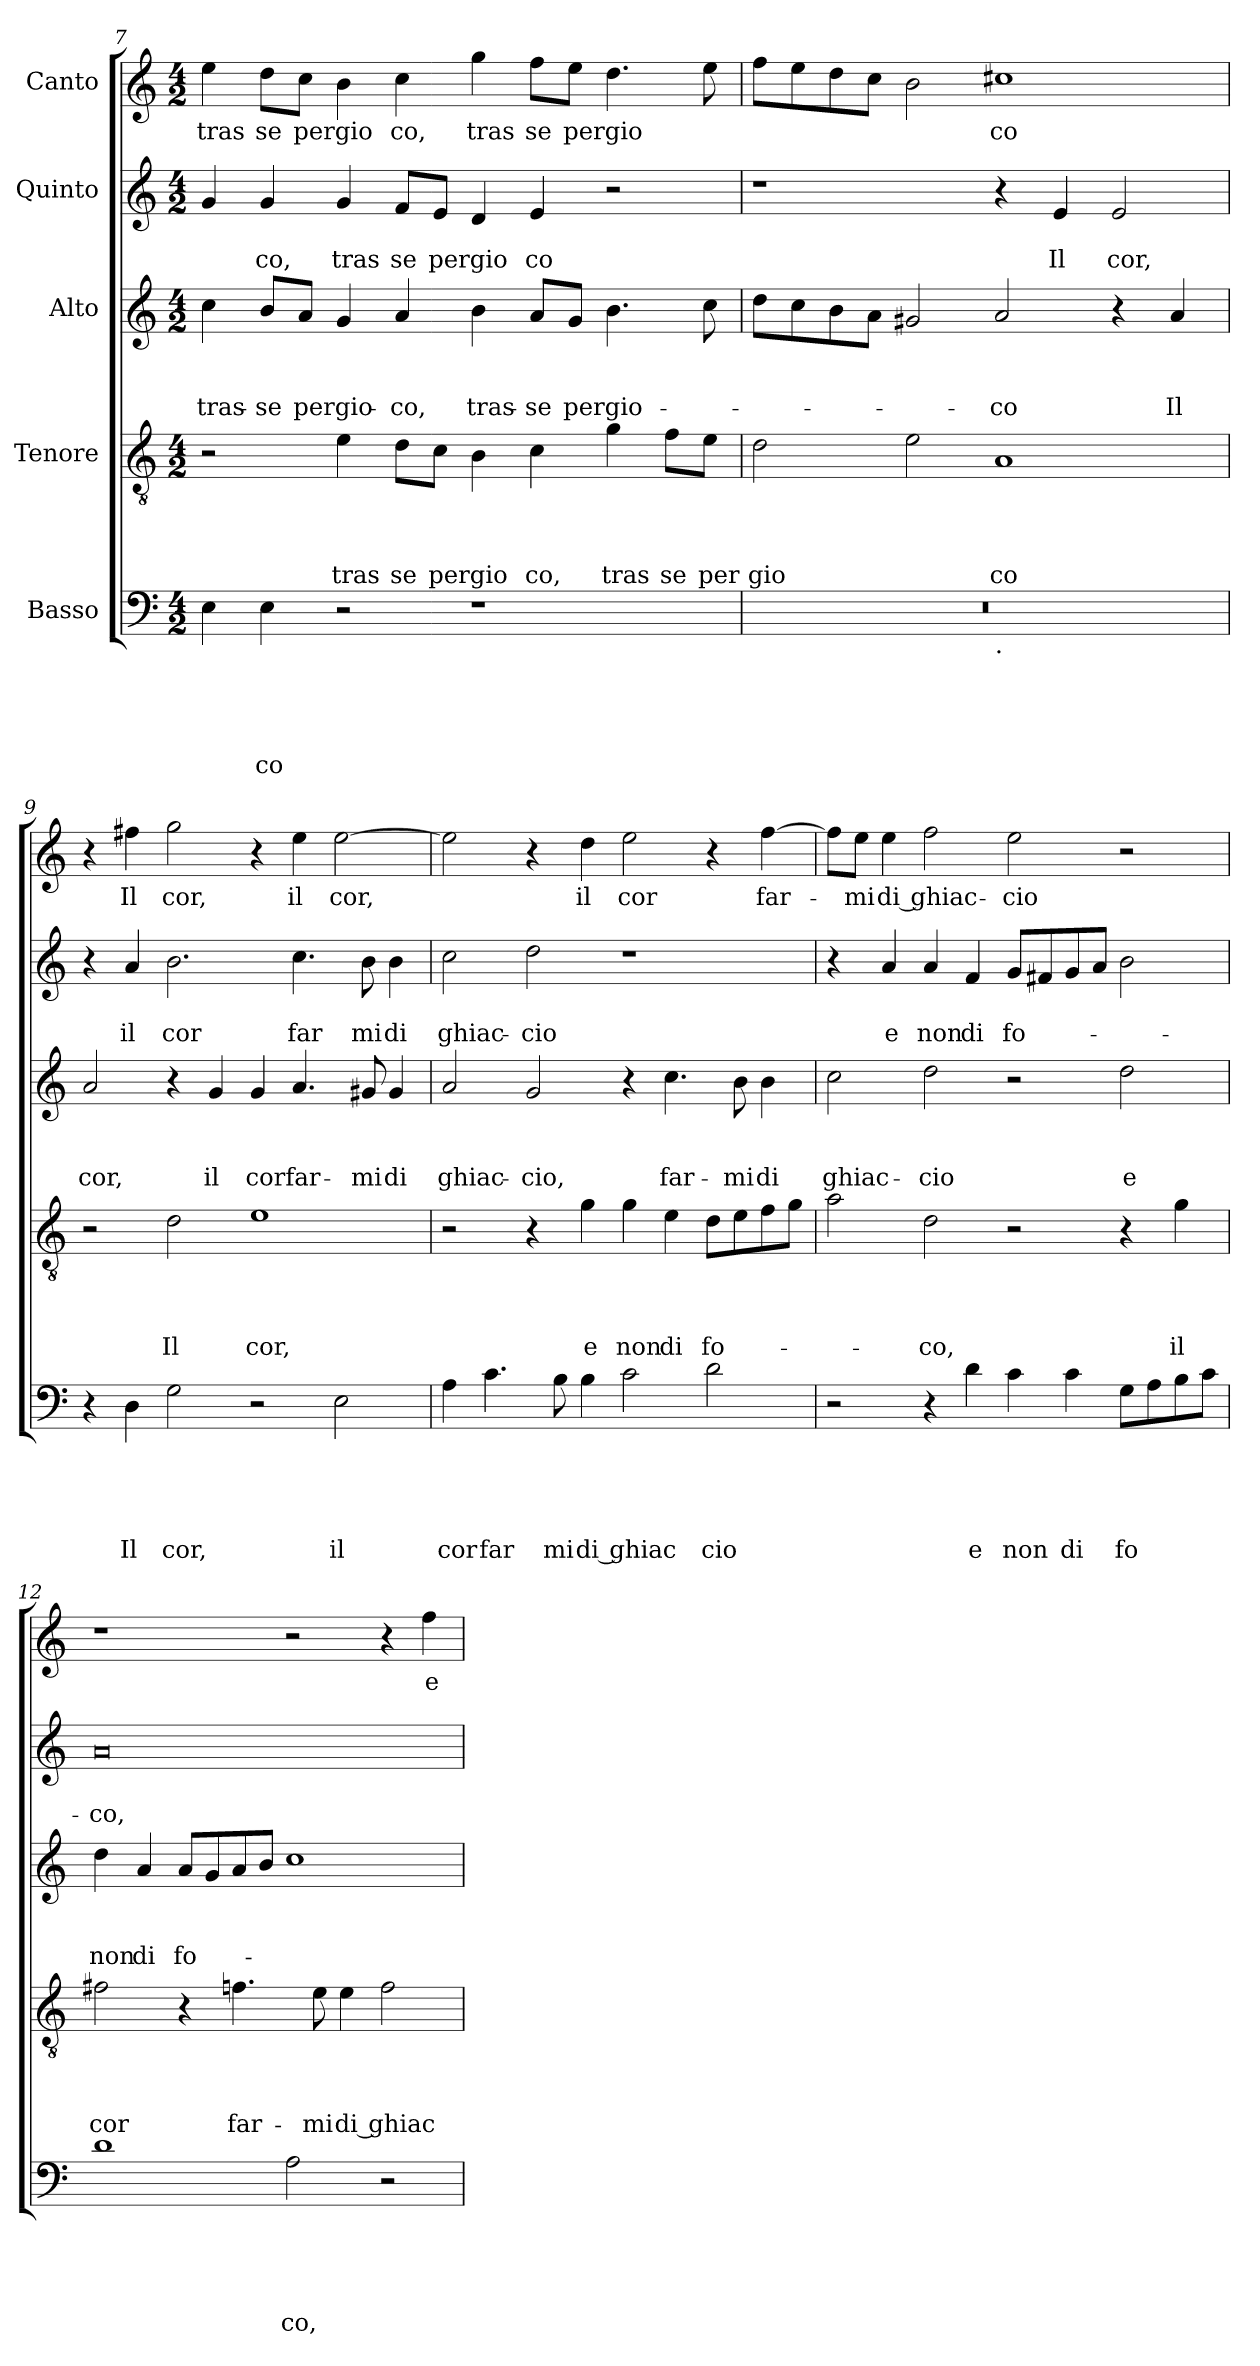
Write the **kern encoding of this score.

**kern	**text	**text	**text	**text	**text	**kern	**text	**text	**text	**text	**kern	**text	**text	**text	**kern	**text	**text	**kern	**text
*part5	*part5	*part5	*part5	*part5	*part5	*part4	*part4	*part4	*part4	*part4	*part3	*part3	*part3	*part3	*part2	*part2	*part2	*part1	*part1
*staff5	*staff5	*staff5	*staff5	*staff5	*staff5	*staff4	*staff4	*staff4	*staff4	*staff4	*staff3	*staff3	*staff3	*staff3	*staff2	*staff2	*staff2	*staff1	*staff1
*I"Basso	*	*	*	*	*	*I"Tenore	*	*	*	*	*I"Alto	*	*	*	*I"Quinto	*	*	*I"Canto	*
*clefF4	*	*	*	*	*	*clefGv2	*	*	*	*	*clefG2	*	*	*	*clefG2	*	*	*clefG2	*
*k[]	*	*	*	*	*	*k[]	*	*	*	*	*k[]	*	*	*	*k[]	*	*	*k[]	*
*C:	*	*	*	*	*	*C:	*	*	*	*	*C:	*	*	*	*C:	*	*	*C:	*
*M4/2	*	*	*	*	*	*M4/2	*	*	*	*	*M4/2	*	*	*	*M4/2	*	*	*M4/2	*
=7	=7	=7	=7	=7	=7	=7	=7	=7	=7	=7	=7	=7	=7	=7	=7	=7	=7	=7	=7
!	!	!	!	!	!	!	!	!	!	!	!	!	!	!LO:LY:b	!	!	!	!	!LO:LY:b
4E\	.	.	.	.	.	2r	.	.	.	.	4cc\	.	.	tras-	4g/	.	.	4ee\	tras
!	!	!	!	!	!LO:LY:b	!	!	!	!	!	!	!	!	!LO:LY:b	!	!	!LO:LY:b	!	!LO:LY:b
4E\	.	.	.	.	-co	.	.	.	.	.	8b/L	.	.	-se	4g/	.	co,	8dd\L	se
!	!	!	!	!	!	!	!	!	!	!	!	!	!	!LO:LY:b	!	!	!	!	!LO:LY:b
.	.	.	.	.	.	.	.	.	.	.	8a/J	.	.	pergio-	.	.	.	8cc\J	pergio
!	!	!	!	!	!	!	!	!	!	!LO:LY:b	!	!	!	!	!	!	!LO:LY:b	!	!
2r	.	.	.	.	.	4e\	.	.	.	tras	4g/	.	.	.	4g/	.	tras	4b\	.
!	!	!	!	!	!	!	!	!	!	!LO:LY:b	!	!	!	!LO:LY:b	!	!	!LO:LY:b	!	!LO:LY:b
.	.	.	.	.	.	8d\L	.	.	.	se	4a/	.	.	-co,	8f/L	.	se	4cc\	co,
!	!	!	!	!	!	!	!	!	!	!LO:LY:b	!	!	!	!	!	!	!LO:LY:b	!	!
.	.	.	.	.	.	8c\J	.	.	.	pergio	.	.	.	.	8e/J	.	pergio	.	.
!	!	!	!	!	!	!	!	!	!	!	!	!	!	!LO:LY:b	!	!	!	!	!LO:LY:b
1r	.	.	.	.	.	4B\	.	.	.	.	4b\	.	.	tras-	4d/	.	.	4gg\	tras
!	!	!	!	!	!	!	!	!	!	!LO:LY:b	!	!	!	!LO:LY:b	!	!	!LO:LY:b	!	!LO:LY:b
.	.	.	.	.	.	4c\	.	.	.	co,	8a/L	.	.	-se	4e/	.	co	8ff\L	se
!	!	!	!	!	!	!	!	!	!	!	!	!	!	!LO:LY:b	!	!	!	!	!LO:LY:b
.	.	.	.	.	.	.	.	.	.	.	8g/J	.	.	pergio-	.	.	.	8ee\J	pergio
!	!	!	!	!	!	!	!	!	!	!LO:LY:b	!	!	!	!	!	!	!	!	!
.	.	.	.	.	.	4g\	.	.	.	tras	4.b\	.	.	.	2r	.	.	4.dd\	.
!	!	!	!	!	!	!	!	!	!	!LO:LY:b	!	!	!	!	!	!	!	!	!
.	.	.	.	.	.	8f\L	.	.	.	se	.	.	.	.	.	.	.	.	.
!	!	!	!	!	!	!	!	!	!	!LO:LY:b	!	!	!	!	!	!	!	!	!
.	.	.	.	.	.	8e\J	.	.	.	per	8cc\	.	.	.	.	.	.	8ee\	.
=8	=8	=8	=8	=8	=8	=8	=8	=8	=8	=8	=8	=8	=8	=8	=8	=8	=8	=8	=8
!	!	!	!	!	!	!	!	!	!	!LO:LY:b	!	!	!	!	!	!	!	!	!
*^	*	*	*	*	*	*	*	*	*	*	*	*	*	*	*	*	*	*	*
0r	1ryy	.	.	.	.	.	2d\	.	.	.	gio	8dd\L	.	.	.	1r	.	.	8ff\L	.
.	.	.	.	.	.	.	.	.	.	.	.	8cc\	.	.	.	.	.	.	8ee\	.
.	.	.	.	.	.	.	.	.	.	.	.	8b\	.	.	.	.	.	.	8dd\	.
.	.	.	.	.	.	.	.	.	.	.	.	8a\J	.	.	.	.	.	.	8cc\J	.
.	.	.	.	.	.	.	2e\	.	.	.	.	2g#X/	.	.	.	.	.	.	2b\	.
!	!LO:TX:b:t=.	!	!	!	!	!	!	!	!	!	!	!	!	!	!	!	!	!	!	!
!	!	!	!	!	!	!	!	!	!	!	!LO:LY:b	!	!	!	!LO:LY:b	!	!	!	!	!LO:LY:b
.	1ryy	.	.	.	.	.	1A	.	.	.	co	2a/	.	.	-co	4r	.	.	1cc#X	co
!	!	!	!	!	!	!	!	!	!	!	!	!	!	!	!	!	!	!LO:LY:b	!	!
.	.	.	.	.	.	.	.	.	.	.	.	.	.	.	.	4e/	.	Il	.	.
!	!	!	!	!	!	!	!	!	!	!	!	!	!	!	!	!	!	!LO:LY:b	!	!
.	.	.	.	.	.	.	.	.	.	.	.	4r	.	.	.	2e/	.	cor,	.	.
!	!	!	!	!	!	!	!	!	!	!	!	!	!	!	!LO:LY:b	!	!	!	!	!
.	.	.	.	.	.	.	.	.	.	.	.	4a/	.	.	Il	.	.	.	.	.
=9	=9	=9	=9	=9	=9	=9	=9	=9	=9	=9	=9	=9	=9	=9	=9	=9	=9	=9	=9	=9
!	!	!	!	!	!	!	!	!	!	!	!	!	!	!	!LO:LY:b	!	!	!	!	!
*v	*v	*	*	*	*	*	*	*	*	*	*	*	*	*	*	*	*	*	*	*
4r	.	.	.	.	.	2r	.	.	.	.	2a/	.	.	cor,	4r	.	.	4r	.
!	!	!	!	!	!LO:LY:b	!	!	!	!	!	!	!	!	!	!	!	!LO:LY:b	!	!LO:LY:b
4D\	.	.	.	.	Il	.	.	.	.	.	.	.	.	.	4a/	.	il	4ff#X\	Il
!	!	!	!	!	!LO:LY:b	!	!	!	!	!LO:LY:b	!	!	!	!	!	!	!LO:LY:b	!	!LO:LY:b
2G\	.	.	.	.	cor,	2d\	.	.	.	Il	4r	.	.	.	2.b\	.	cor	2gg\	cor,
!	!	!	!	!	!	!	!	!	!	!	!	!	!	!LO:LY:b	!	!	!	!	!
.	.	.	.	.	.	.	.	.	.	.	4g/	.	.	il	.	.	.	.	.
!	!	!	!	!	!	!	!	!	!	!LO:LY:b	!	!	!	!LO:LY:b	!	!	!	!	!
2r	.	.	.	.	.	1e	.	.	.	cor,	4g/	.	.	corfar-	.	.	.	4r	.
!	!	!	!	!	!	!	!	!	!	!	!	!	!	!	!	!	!LO:LY:b	!	!LO:LY:b
.	.	.	.	.	.	.	.	.	.	.	4.a/	.	.	.	4.cc\	.	far	4ee\	il
!	!	!	!	!	!LO:LY:b	!	!	!	!	!	!	!	!	!	!	!	!	!	!LO:LY:b
2E\	.	.	.	.	il	.	.	.	.	.	.	.	.	.	.	.	.	[<2ee\	cor,
!	!	!	!	!	!	!	!	!	!	!	!	!	!	!LO:LY:b	!	!	!LO:LY:b	!	!
.	.	.	.	.	.	.	.	.	.	.	8g#X/	.	.	-mi	8b\	.	mi	.	.
!	!	!	!	!	!	!	!	!	!	!	!	!	!	!LO:LY:b	!	!	!LO:LY:b	!	!
.	.	.	.	.	.	.	.	.	.	.	4g#/	.	.	di	4b\	.	di	.	.
!!LO:LB:g=z
=10	=10	=10	=10	=10	=10	=10	=10	=10	=10	=10	=10	=10	=10	=10	=10	=10	=10	=10	=10
!	!	!	!	!	!LO:LY:b	!	!	!	!	!	!	!	!	!LO:LY:b	!	!	!LO:LY:b	!	!
4A\	.	.	.	.	cor	2r	.	.	.	.	2a/	.	.	ghiac-	2cc\	.	ghiac-	2ee\]	.
!	!	!	!	!	!LO:LY:b	!	!	!	!	!	!	!	!	!	!	!	!	!	!
4.c\	.	.	.	.	far	.	.	.	.	.	.	.	.	.	.	.	.	.	.
!	!	!	!	!	!	!	!	!	!	!	!	!	!	!LO:LY:b	!	!	!LO:LY:b	!	!
.	.	.	.	.	.	4r	.	.	.	.	2g/	.	.	-cio,	2dd\	.	-cio	4r	.
!	!	!	!	!	!LO:LY:b	!	!	!	!	!	!	!	!	!	!	!	!	!	!
8B\	.	.	.	.	mi	.	.	.	.	.	.	.	.	.	.	.	.	.	.
!	!	!	!	!	!LO:LY:b	!	!	!	!	!LO:LY:b	!	!	!	!	!	!	!	!	!LO:LY:b
4B\	.	.	.	.	di ghiac	4g\	.	.	.	e	.	.	.	.	.	.	.	4dd\	il
!	!	!	!	!	!	!	!	!	!	!LO:LY:b	!	!	!	!	!	!	!	!	!LO:LY:b
2c\	.	.	.	.	.	4g\	.	.	.	non	4r	.	.	.	1r	.	.	2ee\	cor
!	!	!	!	!	!	!	!	!	!	!LO:LY:b	!	!	!	!LO:LY:b	!	!	!	!	!
.	.	.	.	.	.	4e\	.	.	.	di	4.cc\	.	.	far-	.	.	.	.	.
!	!	!	!	!	!LO:LY:b	!	!	!	!	!LO:LY:b	!	!	!	!	!	!	!	!	!
2d\	.	.	.	.	cio	8d\L	.	.	.	fo-	.	.	.	.	.	.	.	4r	.
!	!	!	!	!	!	!	!	!	!	!	!	!	!	!LO:LY:b	!	!	!	!	!
.	.	.	.	.	.	8e\	.	.	.	.	8b\	.	.	-mi	.	.	.	.	.
!	!	!	!	!	!	!	!	!	!	!	!	!	!	!LO:LY:b	!	!	!	!	!LO:LY:b
.	.	.	.	.	.	8f\	.	.	.	.	4b\	.	.	di	.	.	.	[>4ff\	far-
.	.	.	.	.	.	8g\J	.	.	.	.	.	.	.	.	.	.	.	.	.
=11	=11	=11	=11	=11	=11	=11	=11	=11	=11	=11	=11	=11	=11	=11	=11	=11	=11	=11	=11
!	!	!	!	!	!	!	!	!	!	!	!	!	!	!LO:LY:b	!	!	!	!	!
2r	.	.	.	.	.	2a\	.	.	.	.	2cc\	.	.	ghiac-	4r	.	.	8ff\L]	.
!	!	!	!	!	!	!	!	!	!	!	!	!	!	!	!	!	!	!	!LO:LY:b
.	.	.	.	.	.	.	.	.	.	.	.	.	.	.	.	.	.	8ee\J	-mi
!	!	!	!	!	!	!	!	!	!	!	!	!	!	!	!	!	!LO:LY:b	!	!LO:LY:b
.	.	.	.	.	.	.	.	.	.	.	.	.	.	.	4a/	.	e	4ee\	di ghiac-
!	!	!	!	!	!	!	!	!	!	!LO:LY:b	!	!	!	!LO:LY:b	!	!	!LO:LY:b	!	!
4r	.	.	.	.	.	2d\	.	.	.	-co,	2dd\	.	.	-cio	4a/	.	non	2ff\	.
!	!	!	!	!	!LO:LY:b	!	!	!	!	!	!	!	!	!	!	!	!LO:LY:b	!	!
4d\	.	.	.	.	e	.	.	.	.	.	.	.	.	.	4f/	.	di	.	.
!	!	!	!	!	!LO:LY:b	!	!	!	!	!	!	!	!	!	!	!	!LO:LY:b	!	!LO:LY:b
4c\	.	.	.	.	non	2r	.	.	.	.	2r	.	.	.	8g/L	.	fo-	2ee\	-cio
.	.	.	.	.	.	.	.	.	.	.	.	.	.	.	8f#X/	.	.	.	.
!	!	!	!	!	!LO:LY:b	!	!	!	!	!	!	!	!	!	!	!	!	!	!
4c\	.	.	.	.	di	.	.	.	.	.	.	.	.	.	8g/	.	.	.	.
.	.	.	.	.	.	.	.	.	.	.	.	.	.	.	8a/J	.	.	.	.
!	!	!	!	!	!LO:LY:b	!	!	!	!	!	!	!	!	!LO:LY:b	!	!	!	!	!
8G\L	.	.	.	.	fo	4r	.	.	.	.	2dd\	.	.	e	2b\	.	.	2r	.
8A\	.	.	.	.	.	.	.	.	.	.	.	.	.	.	.	.	.	.	.
!	!	!	!	!	!	!	!	!	!	!LO:LY:b	!	!	!	!	!	!	!	!	!
8B\	.	.	.	.	.	4g\	.	.	.	il	.	.	.	.	.	.	.	.	.
8c\J	.	.	.	.	.	.	.	.	.	.	.	.	.	.	.	.	.	.	.
=12	=12	=12	=12	=12	=12	=12	=12	=12	=12	=12	=12	=12	=12	=12	=12	=12	=12	=12	=12
!	!	!	!	!	!	!	!	!	!	!LO:LY:b	!	!	!	!LO:LY:b	!	!	!LO:LY:b	!	!
1d	.	.	.	.	.	2f#X\	.	.	.	cor	4dd\	.	.	non	0a	.	-co,	1r	.
!	!	!	!	!	!	!	!	!	!	!	!	!	!	!LO:LY:b	!	!	!	!	!
.	.	.	.	.	.	.	.	.	.	.	4a/	.	.	di	.	.	.	.	.
!	!	!	!	!	!	!	!	!	!	!	!	!	!	!LO:LY:b	!	!	!	!	!
.	.	.	.	.	.	4r	.	.	.	.	8a/L	.	.	fo-	.	.	.	.	.
.	.	.	.	.	.	.	.	.	.	.	8g/	.	.	.	.	.	.	.	.
!	!	!	!	!	!	!	!	!	!	!LO:LY:b	!	!	!	!	!	!	!	!	!
.	.	.	.	.	.	4.fn\	.	.	.	far-	8a/	.	.	.	.	.	.	.	.
.	.	.	.	.	.	.	.	.	.	.	8b/J	.	.	.	.	.	.	.	.
!	!	!	!	!	!LO:LY:b	!	!	!	!	!	!	!	!	!	!	!	!	!	!
2A\	.	.	.	.	co,	.	.	.	.	.	1cc	.	.	.	.	.	.	2r	.
!	!	!	!	!	!	!	!	!	!	!LO:LY:b	!	!	!	!	!	!	!	!	!
.	.	.	.	.	.	8e\	.	.	.	-mi	.	.	.	.	.	.	.	.	.
!	!	!	!	!	!	!	!	!	!	!LO:LY:b	!	!	!	!	!	!	!	!	!
.	.	.	.	.	.	4e\	.	.	.	di ghiac-	.	.	.	.	.	.	.	.	.
2r	.	.	.	.	.	2f\	.	.	.	.	.	.	.	.	.	.	.	4r	.
!	!	!	!	!	!	!	!	!	!	!	!	!	!	!	!	!	!	!	!LO:LY:b
.	.	.	.	.	.	.	.	.	.	.	.	.	.	.	.	.	.	4ff\	e
=	=	=	=	=	=	=	=	=	=	=	=	=	=	=	=	=	=	=	=
*-	*-	*-	*-	*-	*-	*-	*-	*-	*-	*-	*-	*-	*-	*-	*-	*-	*-	*-	*-
